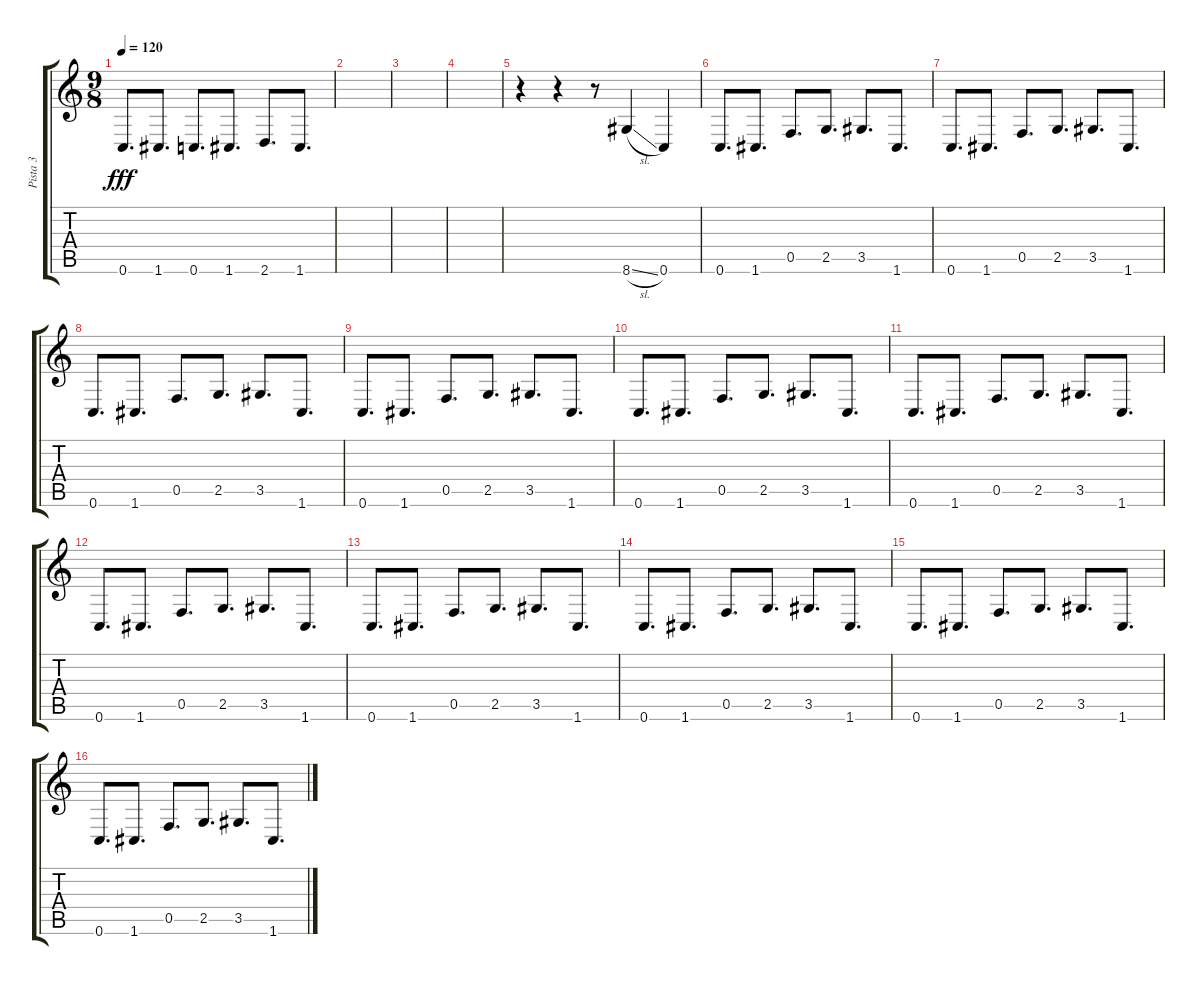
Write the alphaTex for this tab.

\track ("Pista 3" "Pista 3") {instrument electricbassfinger}
\staff {score tabs}
\tuning (C4 G3 Eb3 Bb2 F2 C2) {hide}
\ts (9 8)
\tempo 120
\clef g2
\ks c
0.6.8{d dy fff} 1.6.8{d} 0.6.8{d} 1.6.8{d} 2.6.8{d} 1.6.8{d} |
|
|
|
r.4 r.4 r.8 8.6{sl}.4 0.6.4 |
0.6.8{d} 1.6.8{d} 0.5.8{d} 2.5.8{d} 3.5.8{d} 1.6.8{d} |
0.6.8{d} 1.6.8{d} 0.5.8{d} 2.5.8{d} 3.5.8{d} 1.6.8{d} |
0.6.8{d} 1.6.8{d} 0.5.8{d} 2.5.8{d} 3.5.8{d} 1.6.8{d} |
0.6.8{d} 1.6.8{d} 0.5.8{d} 2.5.8{d} 3.5.8{d} 1.6.8{d} |
0.6.8{d} 1.6.8{d} 0.5.8{d} 2.5.8{d} 3.5.8{d} 1.6.8{d} |
0.6.8{d} 1.6.8{d} 0.5.8{d} 2.5.8{d} 3.5.8{d} 1.6.8{d} |
0.6.8{d} 1.6.8{d} 0.5.8{d} 2.5.8{d} 3.5.8{d} 1.6.8{d} |
0.6.8{d} 1.6.8{d} 0.5.8{d} 2.5.8{d} 3.5.8{d} 1.6.8{d} |
0.6.8{d} 1.6.8{d} 0.5.8{d} 2.5.8{d} 3.5.8{d} 1.6.8{d} |
0.6.8{d} 1.6.8{d} 0.5.8{d} 2.5.8{d} 3.5.8{d} 1.6.8{d} |
0.6.8{d} 1.6.8{d} 0.5.8{d} 2.5.8{d} 3.5.8{d} 1.6.8{d}
